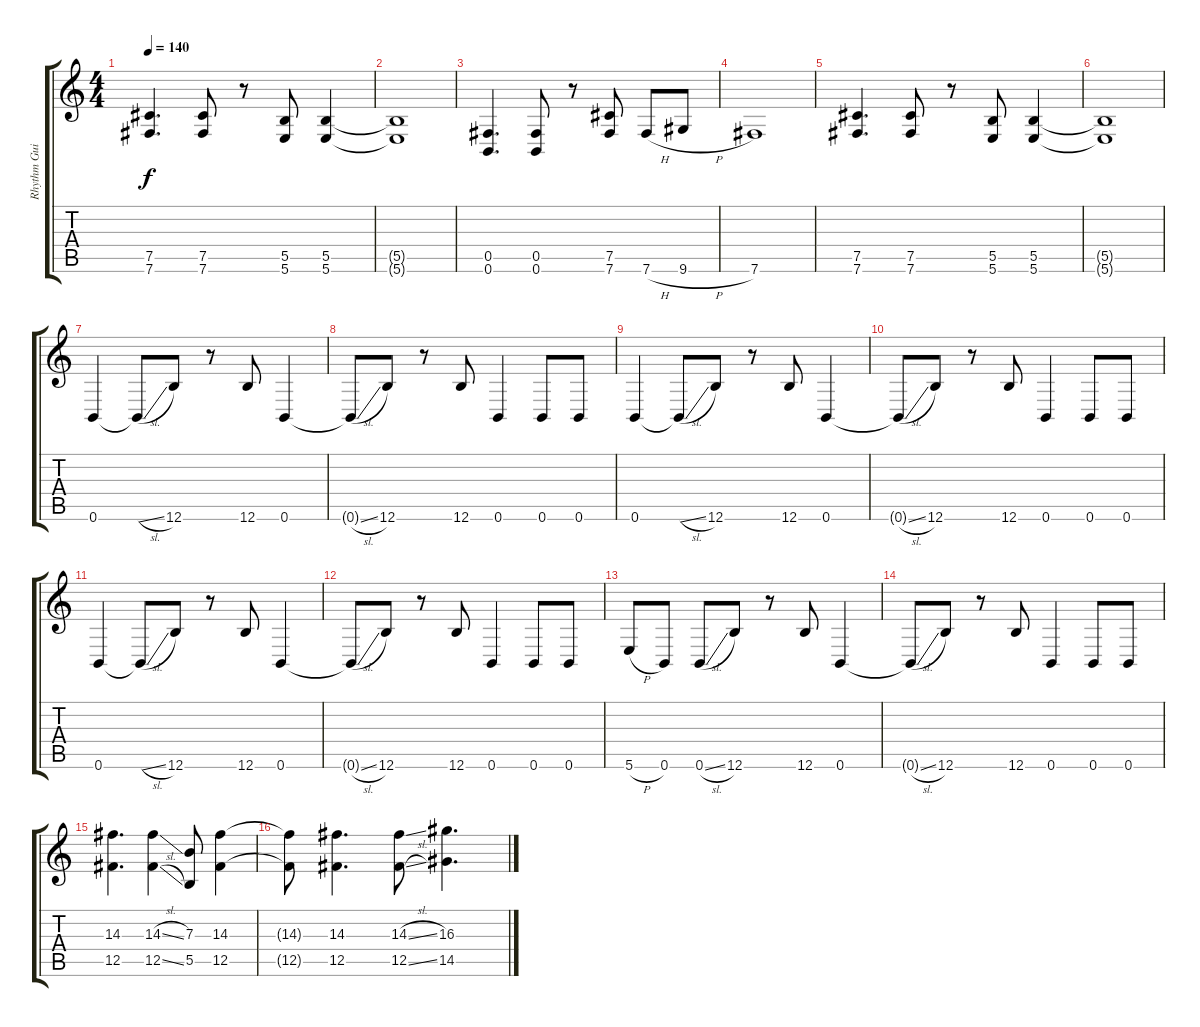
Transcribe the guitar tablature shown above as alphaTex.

\track ("Rhythm Guitar - Distortion" "Rhythm Gui") {instrument distortionguitar}
\staff {score tabs}
\tuning (Db4 Ab3 E3 B2 Gb2 B1) {hide}
\ts (4 4)
\tempo 140
\clef g2
\ks c
(7.5 7.6).4{d dy f} (7.5 7.6).8 r.8 (5.5 5.6).8 (5.5 5.6).4 |
(5.5{t} 5.6{t}).1 |
(0.5 0.6).4{d} (0.5 0.6).8 r.8 (7.5 7.6).8 7.6{h}.8 9.6{h}.8 |
7.6.1 |
(7.5 7.6).4{d} (7.5 7.6).8 r.8 (5.5 5.6).8 (5.5 5.6).4 |
(5.5{t} 5.6{t}).1 |
0.6.4 0.6{sl t}.8 12.6.8 r.8 12.6.8 0.6.4 |
0.6{sl t}.8 12.6.8 r.8 12.6.8 0.6.4 0.6.8 0.6.8 |
0.6.4 0.6{sl t}.8 12.6.8 r.8 12.6.8 0.6.4 |
0.6{sl t}.8 12.6.8 r.8 12.6.8 0.6.4 0.6.8 0.6.8 |
0.6.4 0.6{sl t}.8 12.6.8 r.8 12.6.8 0.6.4 |
0.6{sl t}.8 12.6.8 r.8 12.6.8 0.6.4 0.6.8 0.6.8 |
5.6{h}.8 0.6.8 0.6{sl}.8 12.6.8 r.8 12.6.8 0.6.4 |
0.6{sl t}.8 12.6.8 r.8 12.6.8 0.6.4 0.6.8 0.6.8 |
(14.3 12.5).4{d} (14.3{sl} 12.5{sl}).4 (7.3 5.5).8 (14.3 12.5).4 |
(14.3{t} 12.5{t}).8 (14.3 12.5).4{d} (14.3{sl} 12.5{sl}).8 (16.3 14.5).4{d}
